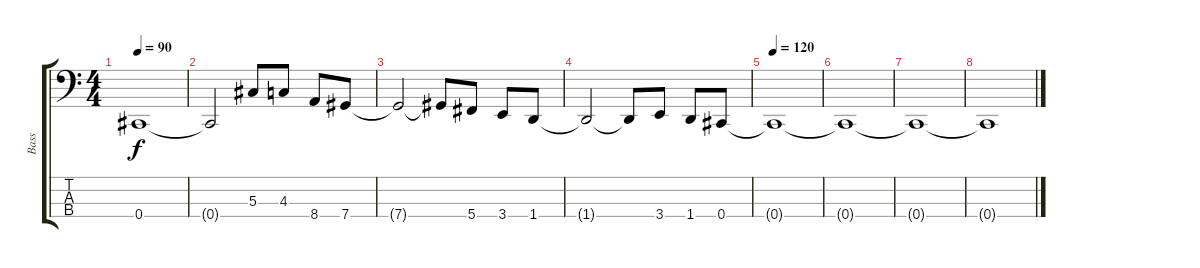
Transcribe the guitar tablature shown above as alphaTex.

\track ("Bass" "Bass") {instrument electricbasspick}
\staff {score tabs}
\tuning (Gb2 Db2 Ab1 Db1) {hide}
\ts (4 4)
\tempo 90
\clef f4
\ks c
0.4{t}.1{dy f} |
0.4{t}.2 5.3.8 4.3.8 8.4.8 7.4.8 |
7.4{t}.2 7.4{t}.8 5.4.8 3.4.8 1.4.8 |
1.4{t}.2 1.4{t}.8 3.4.8 1.4.8 0.4.8 |
\tempo 120
0.4{t}.1 |
0.4{t}.1 |
0.4{t}.1 |
0.4{t}.1
